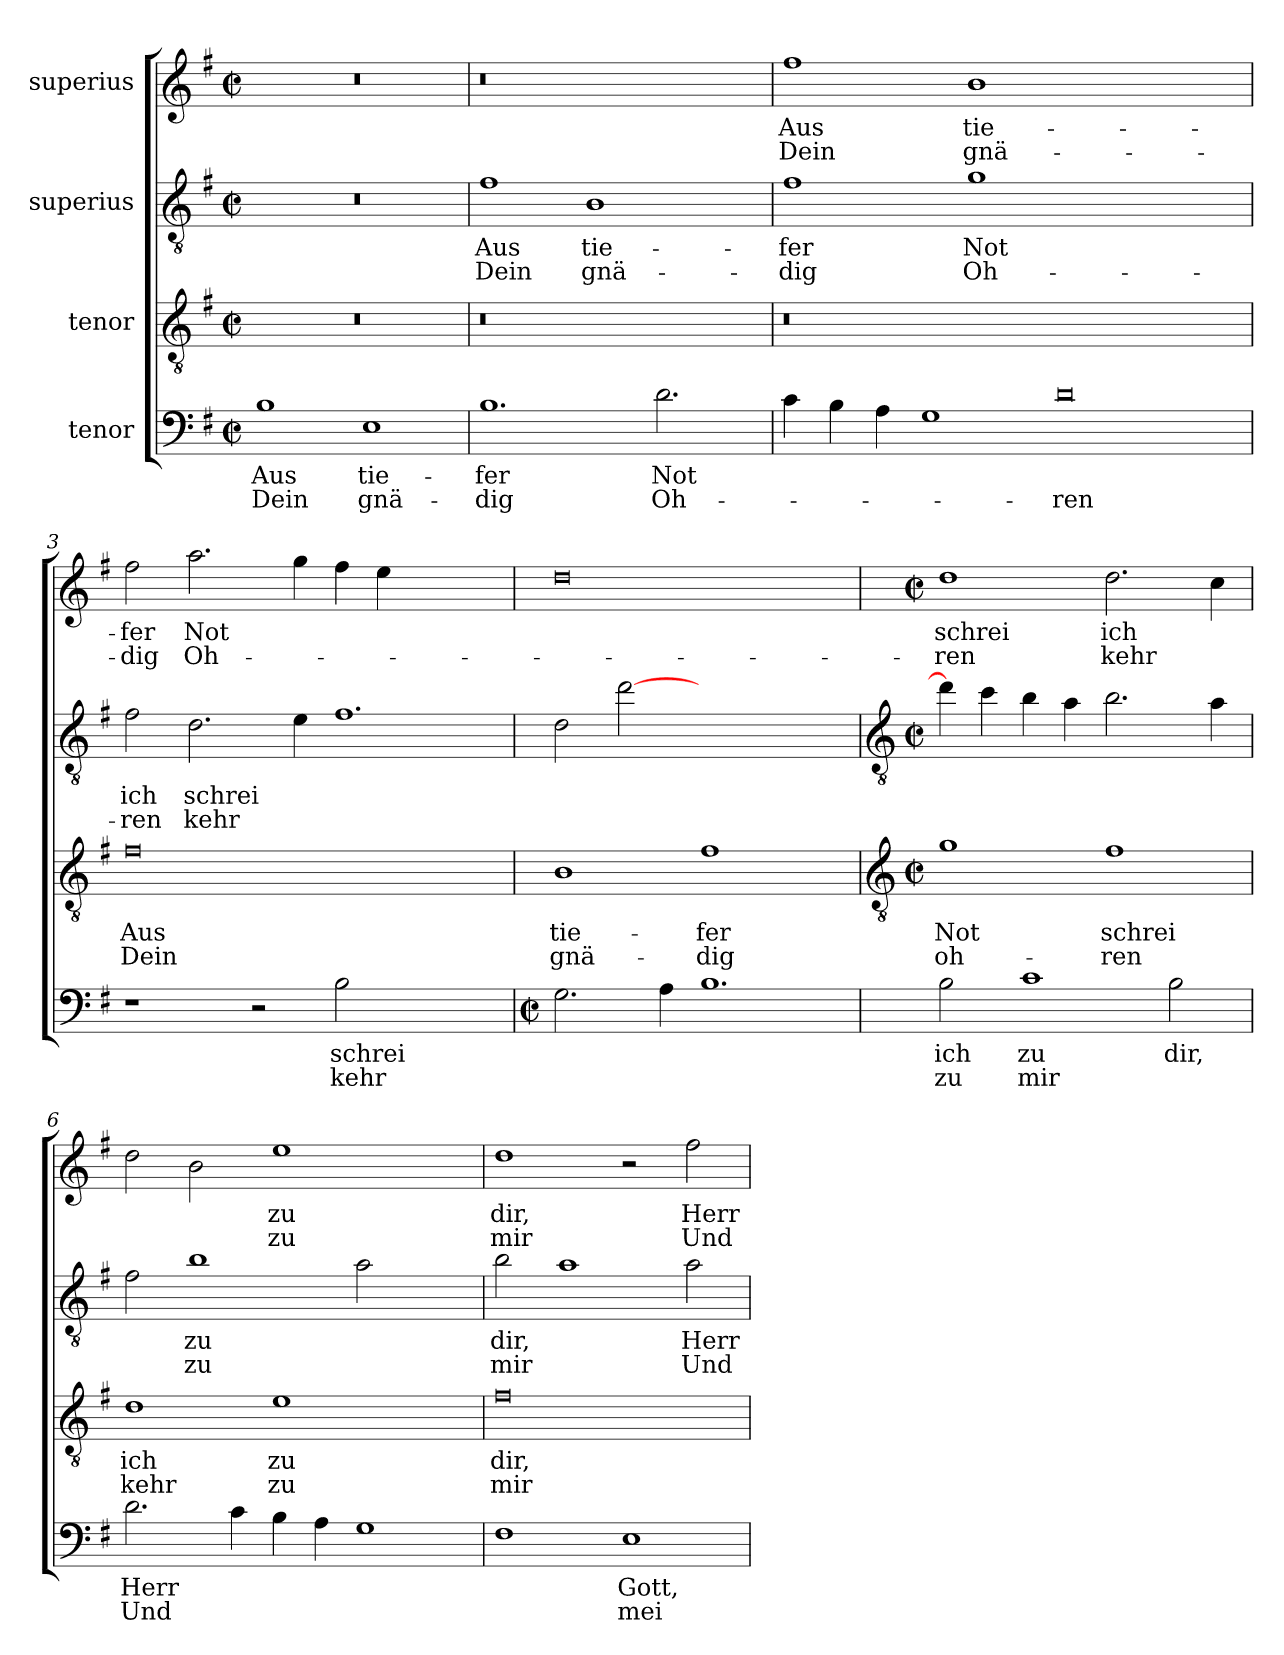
**kern	**text	**text	**kern	**text	**text	**kern	**text	**text	**kern	**text	**text
*part4	*part4	*part4	*part3	*part3	*part3	*part2	*part2	*part2	*part1	*part1	*part1
*staff4	*staff4	*staff4	*staff3	*staff3	*staff3	*staff2	*staff2	*staff2	*staff1	*staff1	*staff1
*I"tenor	*	*	*I"tenor	*	*	*I"superius	*	*	*I"superius	*	*
*clefF4	*	*	*clefGv2	*	*	*clefGv2	*	*	*clefG2	*	*
*ITrd4c7	*	*	*ITrd4c7	*	*	*ITrd4c7	*	*	*ITrd4c7	*	*
*k[]	*	*	*k[]	*	*	*k[]	*	*	*k[]	*	*
*C:	*	*	*C:	*	*	*C:	*	*	*C:	*	*
*M4/2	*	*	*M4/2	*	*	*M4/2	*	*	*M4/2	*	*
*met(c|)	*	*	*met(c|)	*	*	*met(c|)	*	*	*met(c|)	*	*
=1	=1	=1	=1	=1	=1	=1	=1	=1	=1	=1	=1
!	!LO:LY:b	!LO:LY:b	!	!	!	!	!	!	!	!	!
1E	Aus	Dein	0r	.	.	0r	.	.	0r	.	.
!	!LO:LY:b	!LO:LY:b	!	!	!	!	!	!	!	!	!
1AA	tie-	-gnä-	.	.	.	.	.	.	.	.	.
=2	=2	=2	=2	=2	=2	=2	=2	=2	=2	=2	=2
!	!LO:LY:b	!LO:LY:b	!	!	!	!	!LO:LY:b	!LO:LY:b	!	!	!
1.E	-fer	dig	0r	.	.	1B	Aus	Dein	0r	.	.
!	!	!	!	!	!	!	!LO:LY:b	!LO:LY:b	!	!	!
.	.	.	.	.	.	1E	tie-	-gnä-	.	.	.
!	!LO:LY:b	!LO:LY:b	!	!	!	!	!	!	!	!	!
2.G	Not	Oh-	.	.	.	.	.	.	.	.	.
.	.	.	4ryy	.	.	4ryy	.	.	4ryy	.	.
=2A	=2A	=2A	=2A	=2A	=2A	=2A	=2A	=2A	=2A	=2A	=2A
!	!	!	!	!	!	!	!LO:LY:b	!LO:LY:b	!	!LO:LY:b	!LO:LY:b
4F	.	.	0r	.	.	1B	-fer	dig	1b	Aus	Dein
4E	.	.	.	.	.	.	.	.	.	.	.
4D	.	.	.	.	.	.	.	.	.	.	.
1C	.	.	.	.	.	.	.	.	.	.	.
!	!	!	!	!	!	!	!LO:LY:b	!LO:LY:b	!	!LO:LY:b	!LO:LY:b
.	.	.	.	.	.	1c	Not	Oh-	1e	tie-	-gnä-
!	!	!LO:LY:b	!	!	!	!	!	!	!	!	!
0G	.	-ren	.	.	.	.	.	.	.	.	.
.	.	.	1..ryy	.	.	1..ryy	.	.	1..ryy	.	.
=3A	=3A	=3A	=3A	=3A	=3A	=3A	=3A	=3A	=3A	=3A	=3A
!	!	!	!	!LO:LY:b	!LO:LY:b	!	!LO:LY:b	!LO:LY:b	!	!LO:LY:b	!LO:LY:b
1r	.	.	0B	Aus	Dein	2B	-ich	ren	2b	-fer	dig
!	!	!	!	!	!	!	!LO:LY:b	!LO:LY:b	!	!LO:LY:b	!LO:LY:b
.	.	.	.	.	.	2.G	schrei	kehr	2.dd	Not	Oh-
2r	.	.	.	.	.	.	.	.	.	.	.
.	.	.	.	.	.	4A	.	.	4cc	.	.
!	!LO:LY:b	!LO:LY:b	!	!	!	!	!	!	!	!	!
2E	schrei	kehr	.	.	.	1.B	.	.	4b	.	.
.	.	.	.	.	.	.	.	.	4a	.	.
1ryy	.	.	1ryy	.	.	.	.	.	1ryy	.	.
!!LO:LB:g=z
=4A	=4A	=4A	=4A	=4A	=4A	=4A	=4A	=4A	=4A	=4A	=4A
*M4/2	*	*	*	*	*	*	*	*	*	*	*
*met(c|)	*	*	*	*	*	*	*	*	*	*	*
!	!	!	!	!LO:LY:b	!LO:LY:b	!	!	!	!	!	!
2.C	.	.	1E	tie-	-gnä-	2G	.	.	0g	.	.
.	.	.	.	.	.	[2g	.	.	.	.	.
4D	.	.	.	.	.	.	.	.	.	.	.
!	!	!	!	!LO:LY:b	!LO:LY:b	!	!	!	!	!	!
1.E	.	.	1B	-fer	dig	1.ryy	.	.	.	.	.
.	.	.	2ryy	.	.	.	.	.	2ryy	.	.
!!LO:LB:g=z
=5	=5	=5	=5	=5	=5	=5	=5	=5	=5	=5	=5
*	*	*	*clefGv2	*	*	*clefGv2	*	*	*	*	*
*	*	*	*M4/2	*	*	*M4/2	*	*	*M4/2	*	*
*	*	*	*met(c|)	*	*	*met(c|)	*	*	*met(c|)	*	*
!	!LO:LY:b	!LO:LY:b	!	!LO:LY:b	!LO:LY:b	!	!	!	!	!LO:LY:b	!LO:LY:b
2E	ich	zu	1c	Not	oh-	4g]	.	.	1g	-schrei	ren
.	.	.	.	.	.	4f	.	.	.	.	.
!	!LO:LY:b	!LO:LY:b	!	!	!	!	!	!	!	!	!
1F	zu	mir	.	.	.	4e	.	.	.	.	.
.	.	.	.	.	.	4d	.	.	.	.	.
!	!	!	!	!LO:LY:b	!LO:LY:b	!	!	!	!	!LO:LY:b	!LO:LY:b
.	.	.	1B	-schrei	ren	2.e	.	.	2.g	ich	kehr
!	!LO:LY:b	!	!	!	!	!	!	!	!	!	!
2E	dir,	.	.	.	.	.	.	.	.	.	.
.	.	.	.	.	.	4d	.	.	4f	.	.
=6	=6	=6	=6	=6	=6	=6	=6	=6	=6	=6	=6
!	!LO:LY:b	!LO:LY:b	!	!LO:LY:b	!LO:LY:b	!	!	!	!	!	!
2.G	Herr	Und	1G	ich	kehr	2B	.	.	2g	.	.
!	!	!	!	!	!	!	!LO:LY:b	!LO:LY:b	!	!	!
.	.	.	.	.	.	1e	zu	zu	2e	.	.
4F	.	.	.	.	.	.	.	.	.	.	.
!	!	!	!	!LO:LY:b	!LO:LY:b	!	!	!	!	!LO:LY:b	!LO:LY:b
4E	.	.	1A	zu	zu	.	.	.	1a	zu	zu
4D	.	.	.	.	.	.	.	.	.	.	.
1C	.	.	.	.	.	2d	.	.	.	.	.
.	.	.	2ryy	.	.	2ryy	.	.	2ryy	.	.
=7	=7	=7	=7	=7	=7	=7	=7	=7	=7	=7	=7
!	!	!	!	!LO:LY:b	!LO:LY:b	!	!LO:LY:b	!LO:LY:b	!	!LO:LY:b	!LO:LY:b
1BB	.	.	0B	dir,	mir	2e	dir,	mir	1g	dir,	mir
.	.	.	.	.	.	1d	.	.	.	.	.
!	!LO:LY:b	!LO:LY:b	!	!	!	!	!	!	!	!	!
1AA	Gott,	mei-	.	.	.	.	.	.	2r	.	.
!	!	!	!	!	!	!	!LO:LY:b	!LO:LY:b	!	!LO:LY:b	!LO:LY:b
.	.	.	.	.	.	2d	Herr	Und	2b	Herr	Und
=	=	=	=	=	=	=	=	=	=	=	=
*-	*-	*-	*-	*-	*-	*-	*-	*-	*-	*-	*-
